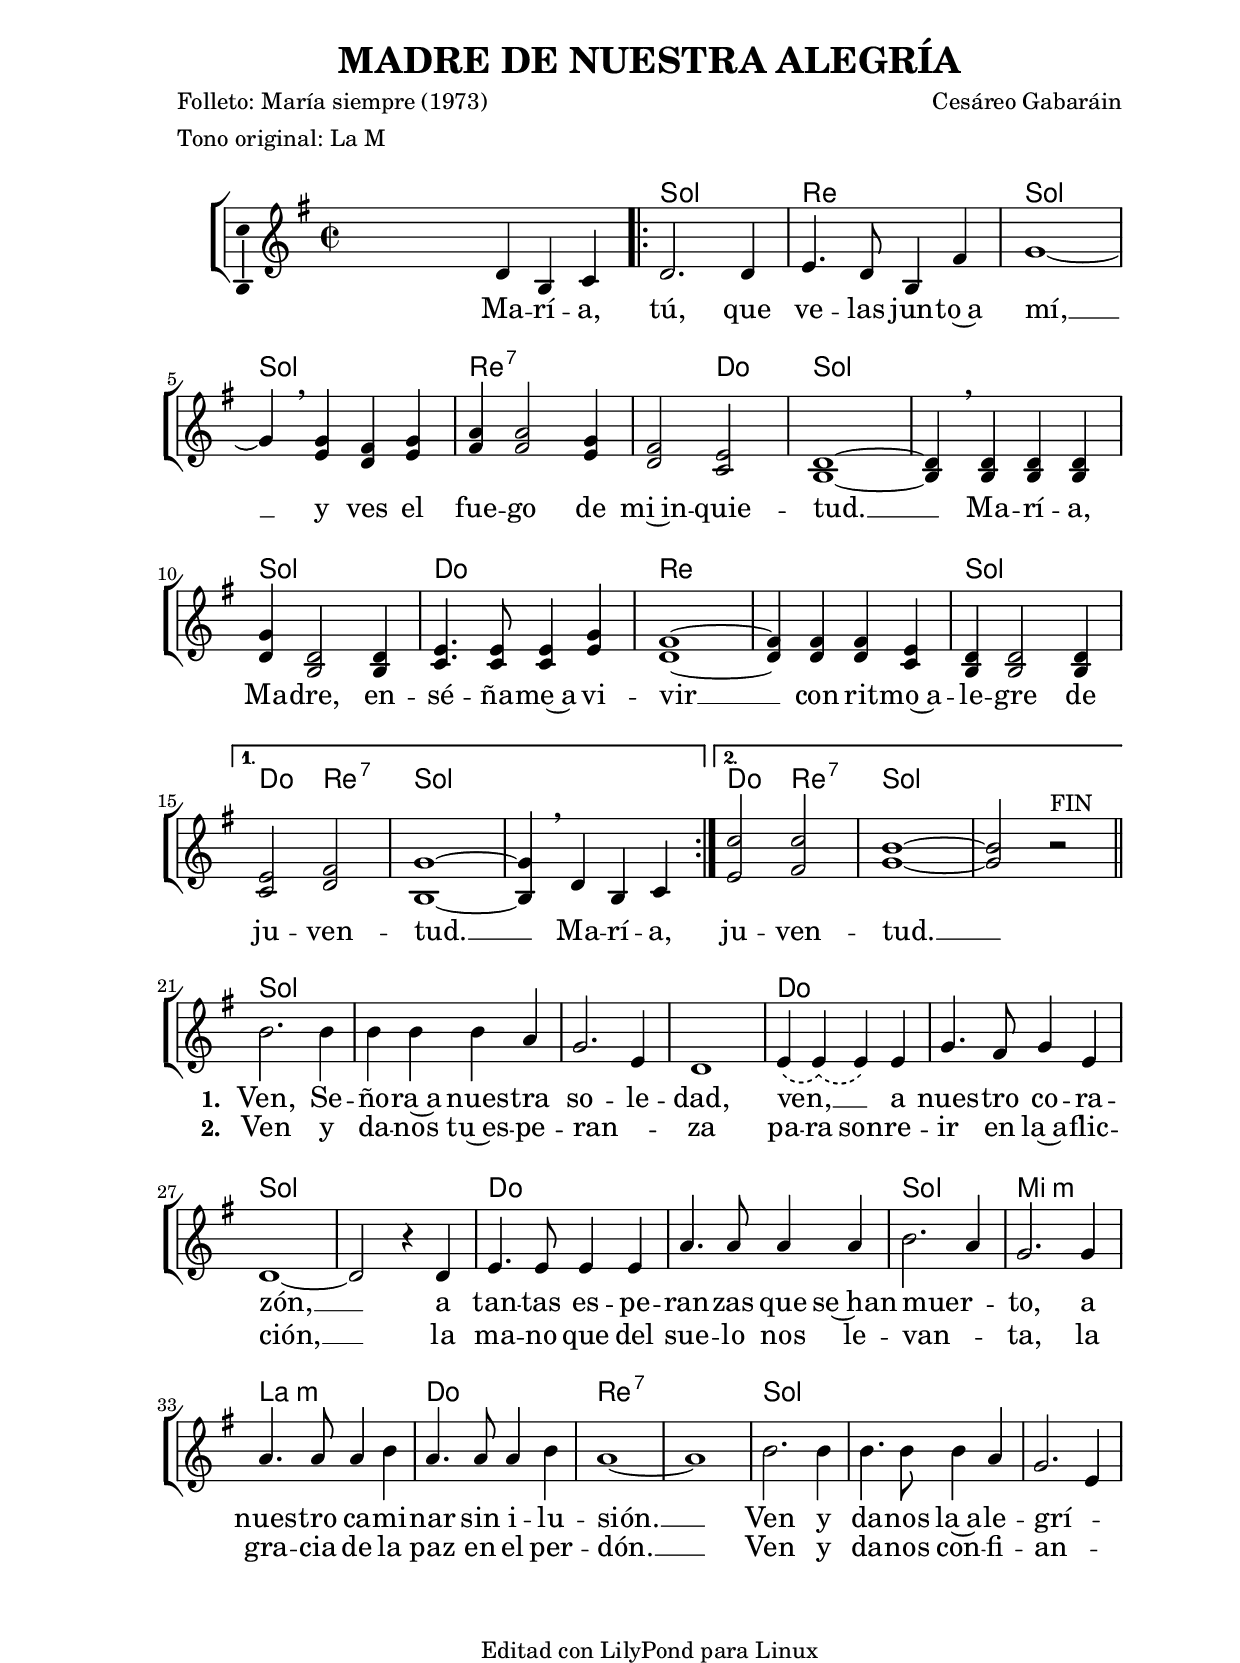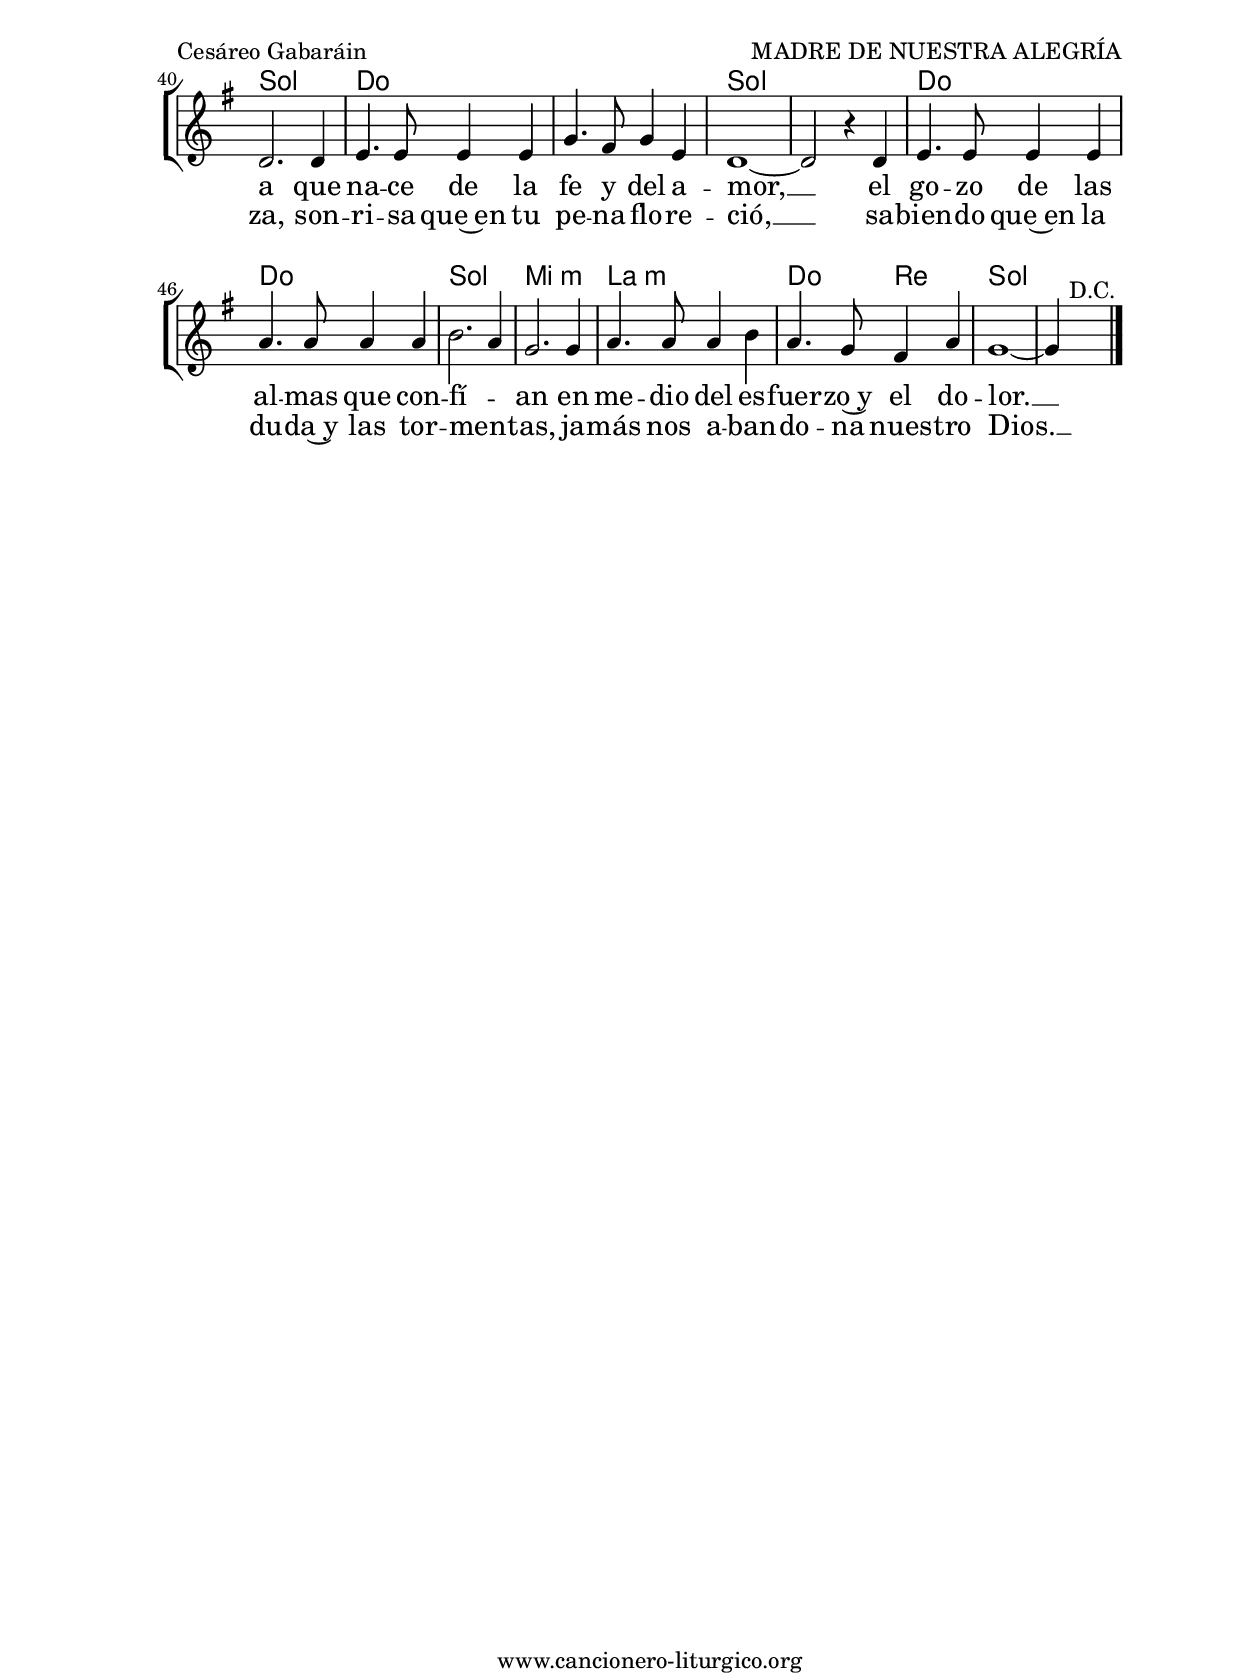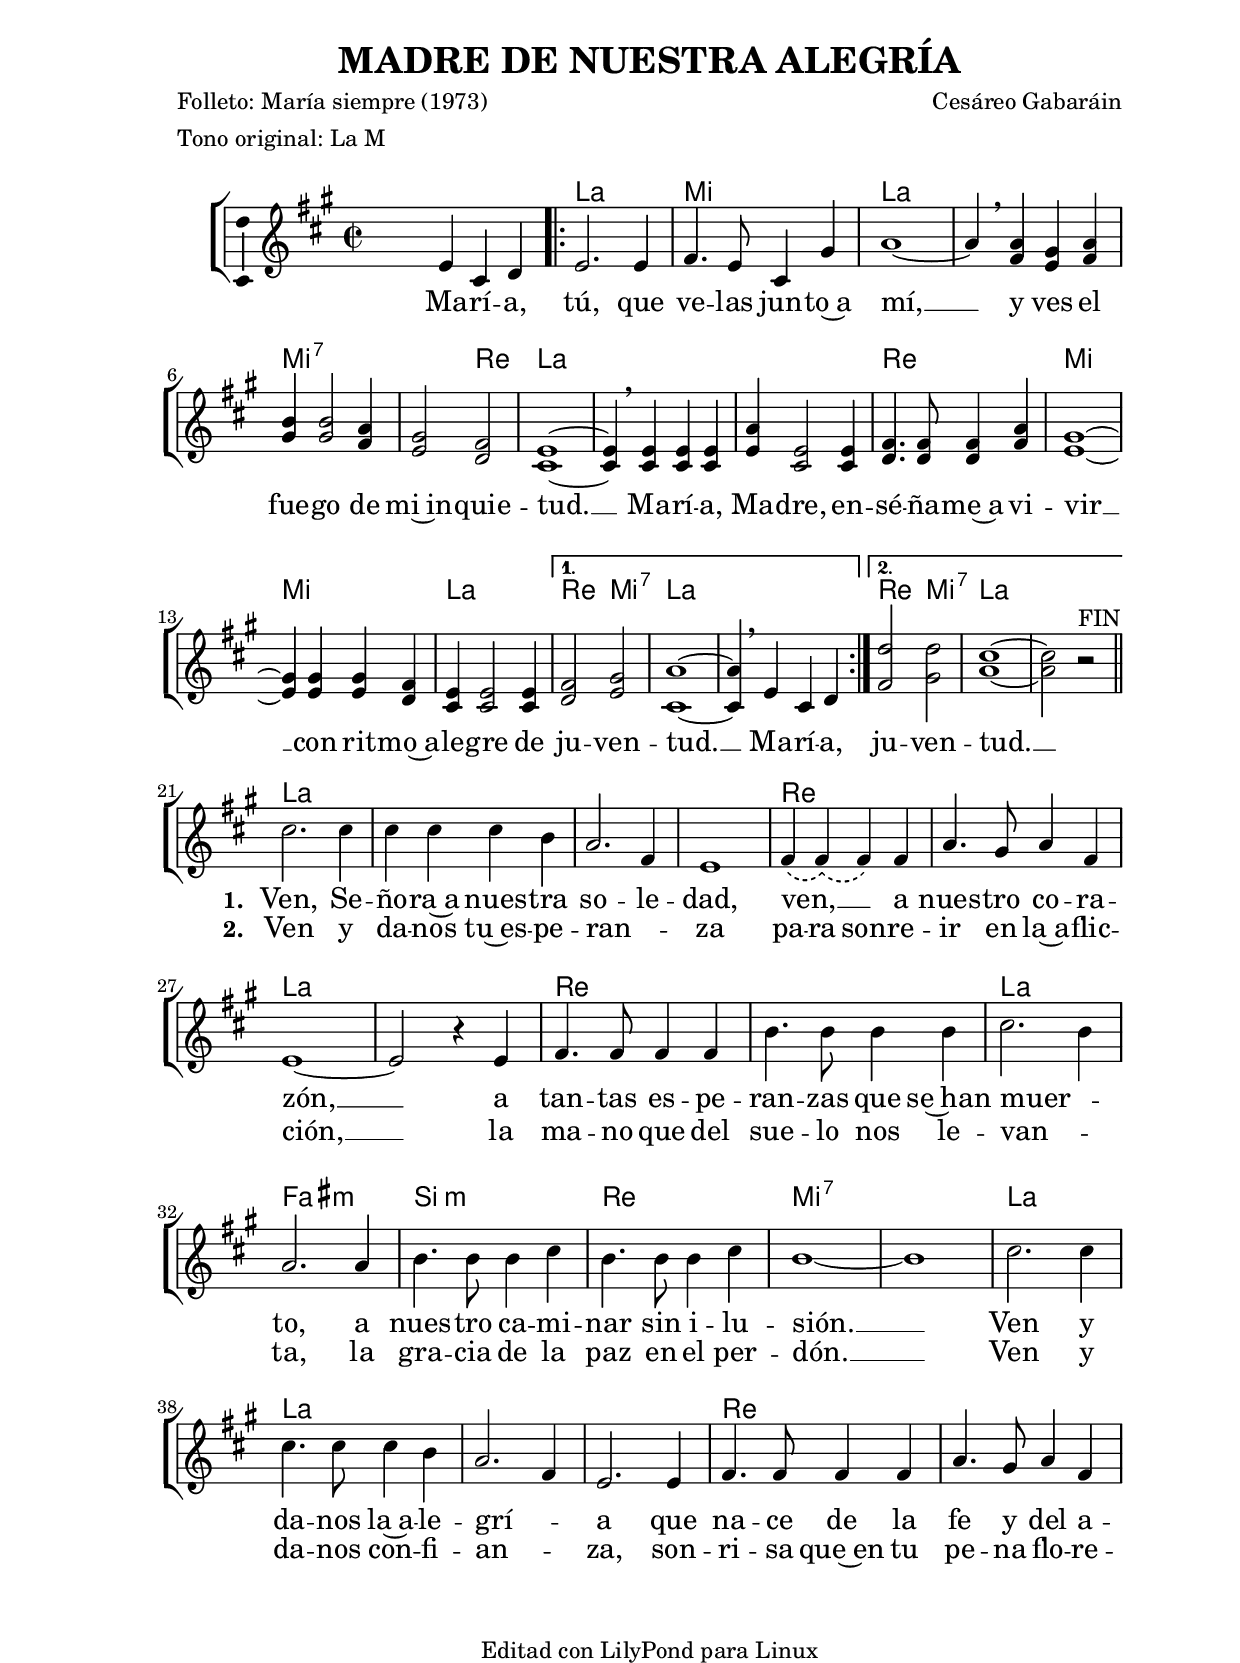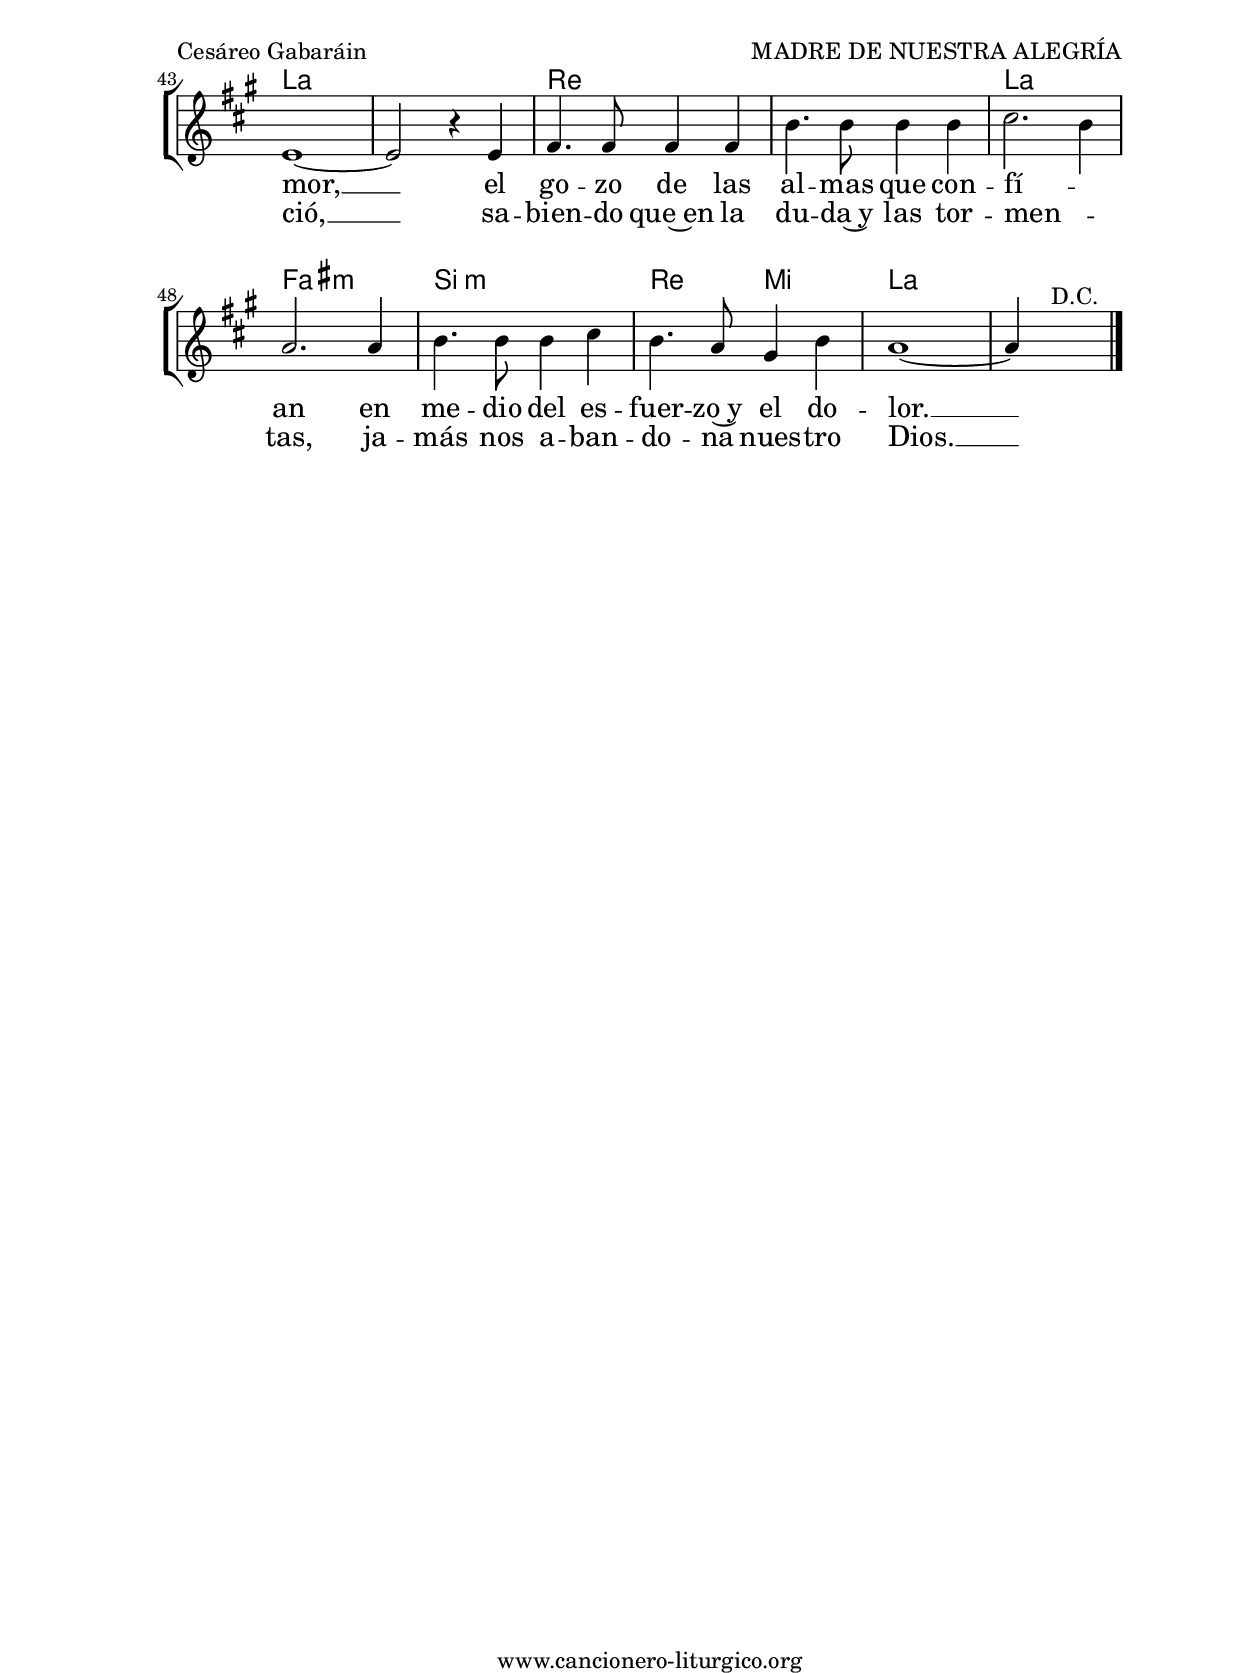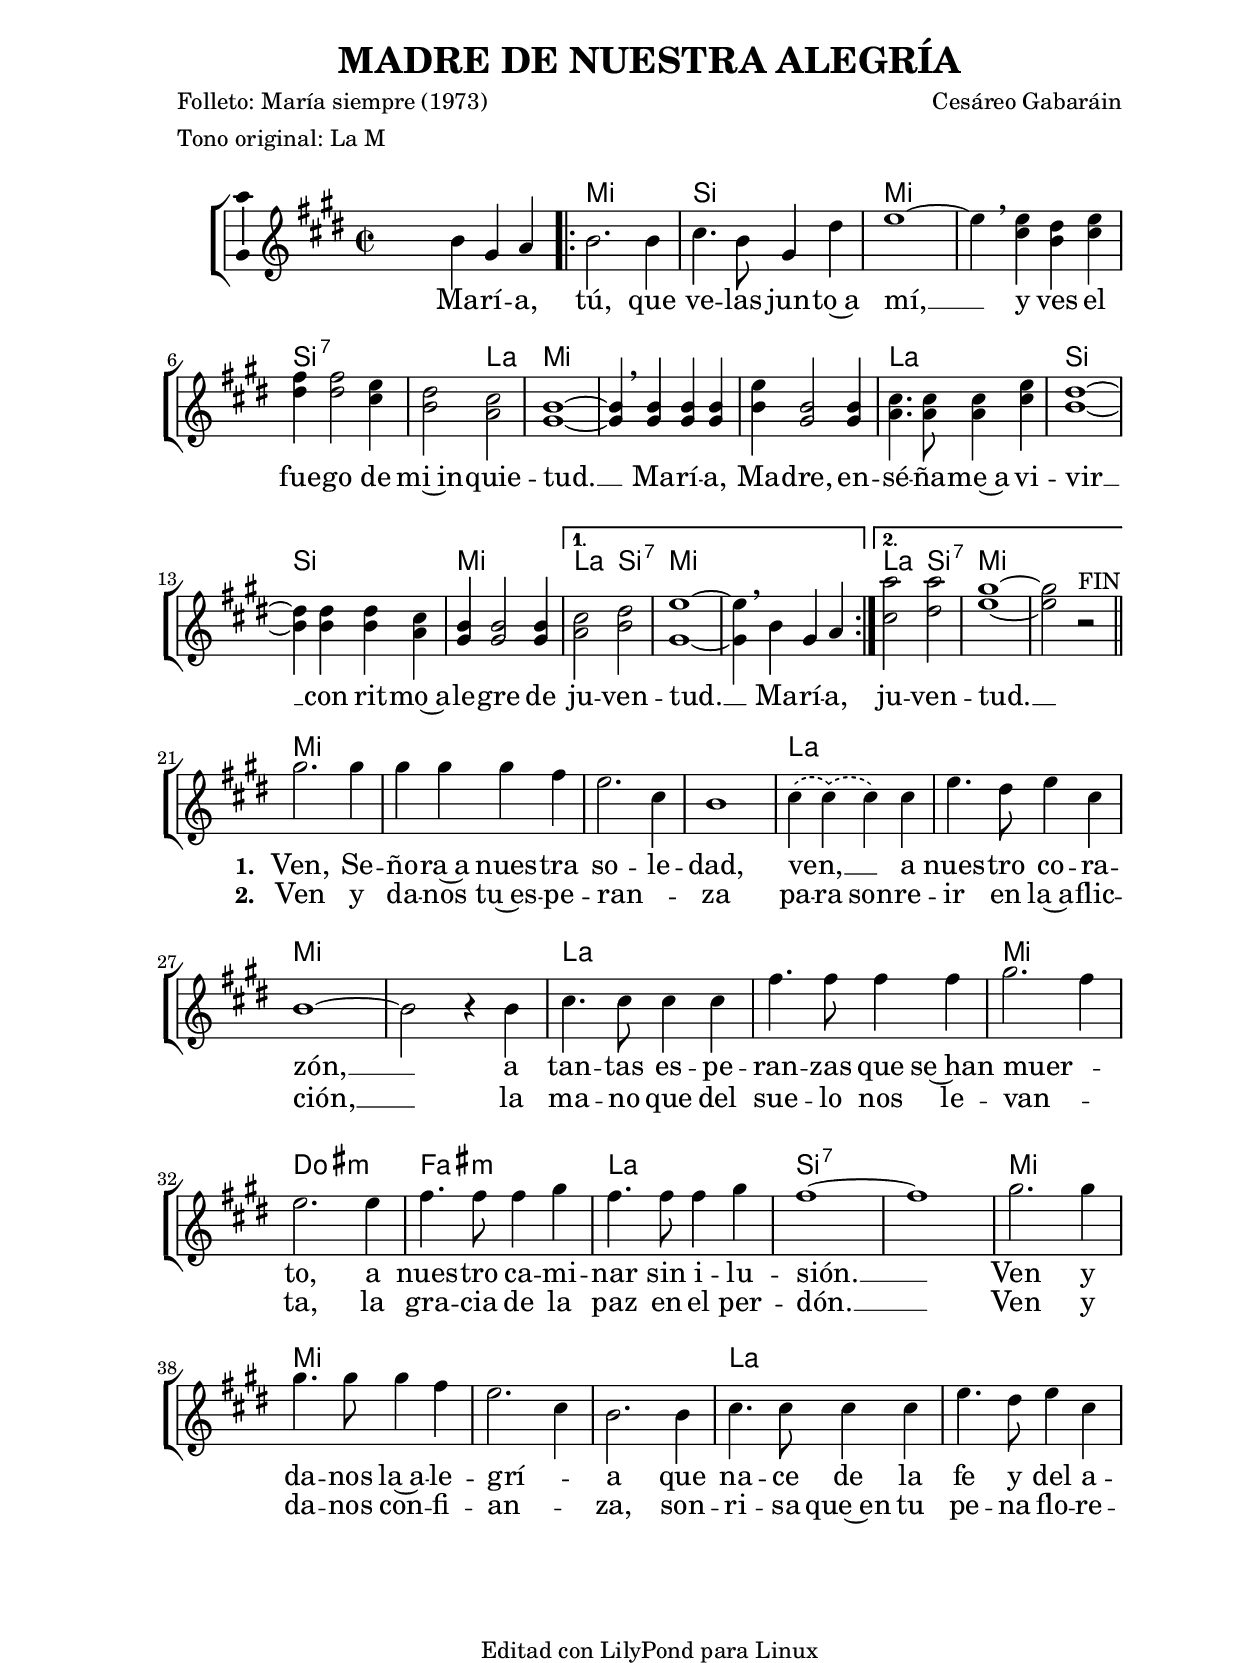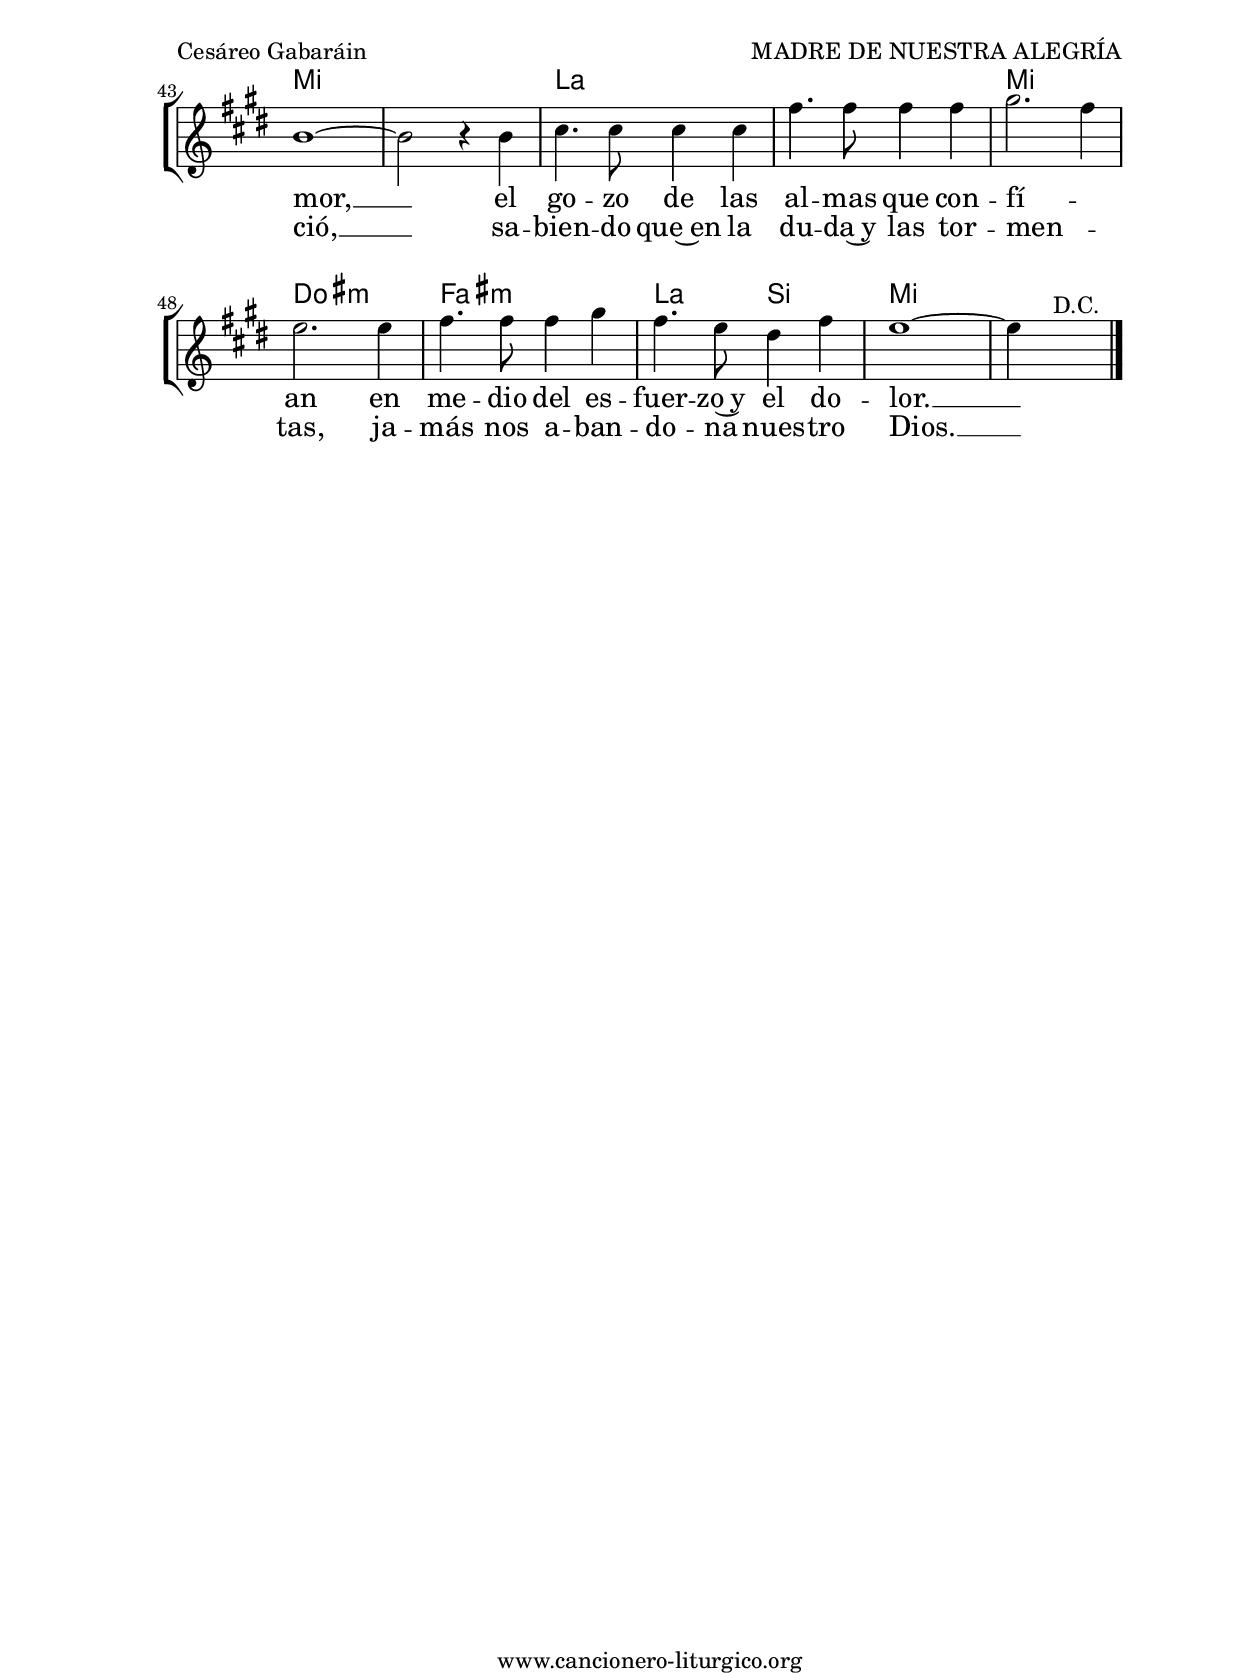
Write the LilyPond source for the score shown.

%
%para convertir .midi en .wav:
%timidity filename.midi -Ow -o finename.wav
%
%
%Para convertir de .wav a .mp3:
%lame -h -m j filename.wav
%
%
%para escuchar el midi:
%timidity nombrefichero.midi
%


%versión de lilypond para la que se ha escrito esta partitura:
\version "2.16.0"

	%Tamaño papel
	#(set-default-paper-size "a4")
	%Tamaño partitura
	#(set-global-staff-size 20)
	%No responde al pulsar sobre una nota
	#(ly:set-option 'point-and-click #f)

%parámetros del encabezamiento:
\header {
	title = "MADRE DE NUESTRA ALEGRÍA"
	subtitle = ""
	composer = "Cesáreo Gabaráin"
	poet = "Folleto: María siempre (1973)"
	meter = "Tono original: La M"
	arranger = ""
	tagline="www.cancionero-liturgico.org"
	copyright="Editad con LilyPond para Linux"
	}

%parámetros asociados al papel:
\paper  {
	oddHeaderMarkup = \markup {\fill-line { \on-the-fly #not-first-page \fromproperty #'header:title \on-the-fly #not-first-page \fromproperty #'header:composer }}
	evenHeaderMarkup = \markup {\fill-line { \fromproperty #'header:composer \fromproperty #'header:title }}
	#(set-paper-size "a4")
	print-page-number = ##f
	first-page-number = 1
	print-first-page-number = ##f
%	head-separation = 3.0 \cm
	top-margin = 2.0 \cm
%%%	bottom-margin = 0.5\cm
	bottom-margin = 0.0\cm
	left-margin = 3.0 \cm
	line-width = 16.0 \cm 
	indent = 8\mm
	interscoreline = 2.\mm
	between-system-space = 15\mm
%	para que las partituras no llenen la hoja:
	ragged-bottom = ##t
%	idem para la última hoja:
	ragged-last-bottom = ##f
%	para que las partituras llenen el ancho del papel:
	ragged-last = ##f
	after-title-space = 2.5 \cm
%page-count=1
system-count=9

	%Flexible Vertical Spacing
%	markup-markup-spacing =
%	#'((basic-distance . 15) (minimum-distance . 15) (padding . 3))
	markup-system-spacing =
	#'((basic-distance . 15) (minimum-distance . 15) (padding . 3))
	system-system-spacing =
	#'((basic-distance . 15) (minimum-distance . 15) (padding . 3))
	score-system-spacing =
	#'((basic-distance . 15) (minimum-distance . 15) (padding . 5))
%	top-system-spacing = % header
%	#'((basic-distance . 8) (minimum-distance . 0) (padding . 0))
%	top-markup-spacing =
%	#'((basic-distance . 20) (minimum-distance . 20) (padding . 0))
	last-bottom-spacing = % footer
	#'((basic-distance . 5) (minimum-distance . 5) (padding . 0))
%	score-markup-spacing =
%	#'((basic-distance . 16) (minimum-distance . 13) (padding . 0))

	}


%parámetros que afectan a toda la partitura:
global =  {
	%clave de sol (G):
	\clef G
	%armadura:
	\transpose a g
	\key a \major
	\tempo 4=160
	\set Score.tempoHideNote = ##t
	}


acordes = {
	\italianChords
	\chordmode {
	\transpose a g
{

s1

\repeat volta 2 {
a1 e a a e:7 s2 d2 a1 a a d e e a
}

\alternative{
{
d2 e2:7 a1 s
}
{
d2 e2:7 a1 a
}
}

a1 a a a d d a a d d a fis:m b:m
d e:7 s

a1 a a a d d a a d d a fis:m b:m
d2 e2 a1 s

}
	}
}

melodia =

	\transpose a g
{

	\relative c'{
	\time 2/2

\phrasingSlurDashed

	s4 e4 cis d

	\repeat volta 2 {
%\mark \markup { \musicglyph #"scripts.segno" }
	e2. e4
	fis4. e8 cis4 gis'
	a1~
	a4 \breathe 

<<
{
	a gis a
	b b2 a4
	gis2 fis
	e1~
	e4 \breathe e e e
	a4 e2 e4
	fis4. fis8 fis4 a
	gis1~
	gis4 gis gis fis
	e4 e2 e4

}

{

	fis e fis
	gis gis2 fis4
	e2 d
	cis1~
	cis4 \breathe cis cis cis
	e4 cis2 cis4
	d4. d8 d4 fis
	e1~
	e4 e e d
	cis4 cis2 cis4

}
>>

	}
	\alternative{
	{
<<
{

	fis2 gis
	a1~
	a4

}

{

	d,2 e
	cis1~
	cis4
}
>>

\breathe e4 cis d

	}
	{
<<
{

	d'2 d
	cis1~
	cis2

}

{

	fis,2 gis
	a1~
	a2

}
>>

r2^"FIN"

	}
	}

	\bar "||"
	\break

	cis2. cis4
	cis4 cis cis b
	a2. fis4
	e1
	fis4 \(fis\) \(fis\) fis
	a4. gis8 a4 fis
	e1~
	e2 r4 e4
	fis4. fis8 fis4 fis
	b4. b8 b4 b
	cis2. b4
	a2. a4
	b4. b8 b4 cis

	b4. b8 b4 cis
	b1~
	b1


	cis2. cis4
	cis4. cis8 cis4 b
	a2. fis4
	e2. e4
	fis4. fis8 fis4 fis
	a4. gis8 a4 fis
	e1~
	e2 r4 e4
	fis4. fis8 fis4 fis
	b4. b8 b4 b
	cis2. b4
	a2. a4
	b4. b8 b4 cis

	b4. a8 gis4 b
	a1~
	a4 s4*3^"D.C. "

	\bar "|."

	}
	}

texto = \lyricmode {
Ma -- rí -- a, tú, que ve -- las jun -- to~a mí, __
y ves el fue -- go de mi~in -- quie -- tud. __
Ma -- rí -- a, Ma -- dre, en -- sé -- ña -- me~a vi -- vir __
con rit -- mo~a -- le -- gre de ju -- ven -- tud. __
Ma -- rí -- a,
ju -- ven -- tud. __

\set stanza =#"1. " Ven, Se -- ño -- ra~a nues -- tra so -- le -- dad,
ven, __ _ _ a nues -- tro co -- ra -- zón, __
a tan -- tas es -- pe -- ran -- zas que se~han muer -- _ to,
a nues -- tro ca -- mi -- nar sin i -- lu -- sión. __

Ven y da -- nos la~a -- le -- grí -- _ a
que na -- ce de la fe y del a -- mor, __
el go -- zo de las al -- mas que con -- fí -- _ an
en me -- dio del es -- fuer -- zo~y el do -- lor. __

	}

textodos = \lyricmode {
\skip 1 \skip 1 \skip 1 \skip 1 \skip 1 \skip 1 \skip 1 \skip 1
\skip 1 \skip 1 \skip 1 \skip 1 \skip 1 \skip 1 \skip 1 \skip 1
\skip 1 \skip 1 \skip 1 \skip 1 \skip 1 \skip 1 \skip 1 \skip 1
\skip 1 \skip 1 \skip 1 \skip 1 \skip 1 \skip 1 \skip 1 \skip 1
\skip 1 \skip 1 \skip 1 \skip 1 \skip 1 \skip 1 \skip 1 \skip 1
\skip 1 \skip 1 \skip 1 \skip 1 \skip 1

\set stanza =#"2. " Ven y da -- nos tu~es -- pe -- ran -- _ za
pa -- ra son -- re -- ir en la~a -- flic -- ción, __
la ma -- no que del sue -- lo nos le -- van -- _ ta,
la gra -- cia de la paz en el per -- dón. __

Ven y da -- nos con -- fi -- an -- _ za,
son -- ri -- sa que~en tu pe -- na flo -- re -- ció, __
sa -- bien -- do que~en la du -- da~y las tor -- men -- _ tas,
ja -- más nos a -- ban -- do -- na nues -- tro Dios. __

	}


acordesStaff = \context ChordNames = acordesStaff <<
	\set chordChanges = ##t
	\acordes
	>>


vozStaff = \context Voice = vozStaff
\with {\consists "Ambitus_engraver"}
<<
%	\set Staff.instrumentName = ""
%	\set Staff.shortInstrumentName = ""
%	\set Staff.midiInstrument = #"cbrinet"
%	\set Staff.midiInstrument = #"cello"
%	\set Staff.midiInstrument = #"flute"
	\set Staff.midiInstrument = #"electric guitar (jazz)"
%	\set Staff.midiInstrument = #"english horn"
%	\set Staff.midiInstrument = #"violin"
%	\set Staff.midiInstrument = #"glockenspiel"
	\set Staff.midiMinimumVolume = #0.7
	\set Staff.midiMaximumVolume = #0.9
	\global
	\melodia
	>>

textoStaff = \context Lyrics = textoStaff <<
	\lyricsto vozStaff \texto
	>>

textodosStaff = \context Lyrics = textodosStaff <<
	\lyricsto vozStaff \textodos
	>>


\book {
	\score {
		\context ChoirStaff {
			\override StaffGroup.SystemStartBracket #'collapse-height = #1
			\override Score.SystemStartBar #'collapse-height = #1
			<<
			\acordesStaff
			\vozStaff
			\textoStaff
			\textodosStaff
			>>
			}
		\layout {
	    		\context {
				\Lyrics
				\override LyricText #'font-size = #2
				}
	   		 \context {
				\Score
				\override StaffSymbol #'staff-space = #(magstep +3)
				}
			}
		}
	\score {
		\unfoldRepeats
		\context ChoirStaff {
			<<
			\acordesStaff
			\vozStaff
			>>
			}
		\midi {
	  		\context {
	  			\Score
				tempoWholesPerMinute = #(ly:make-moment 70 4)
				}
			}
		}
	}



#(define output-suffix "C")
\book {
	\score {
		\context ChoirStaff {
			\override StaffGroup.SystemStartBracket #'collapse-height = #1
			\override Score.SystemStartBar #'collapse-height = #1
\transpose c d
			<<
			\acordesStaff
			\vozStaff
			\textoStaff
			\textodosStaff
			>>
			}
		\layout {
	    		\context {
				\Lyrics
				\override LyricText #'font-size = #2
				}
	   		 \context {
				\Score
				\override StaffSymbol #'staff-space = #(magstep +3)
				}
			}
		}
	}

#(define output-suffix "S")
\book {
	\score {
		\context ChoirStaff {
			\override StaffGroup.SystemStartBracket #'collapse-height = #1
			\override Score.SystemStartBar #'collapse-height = #1
\transpose c a
			<<
			\acordesStaff
			\vozStaff
			\textoStaff
			\textodosStaff
			>>
			}
		\layout {
	    		\context {
				\Lyrics
				\override LyricText #'font-size = #2
				}
	   		 \context {
				\Score
				\override StaffSymbol #'staff-space = #(magstep +3)
				}
			}
		}
	}


